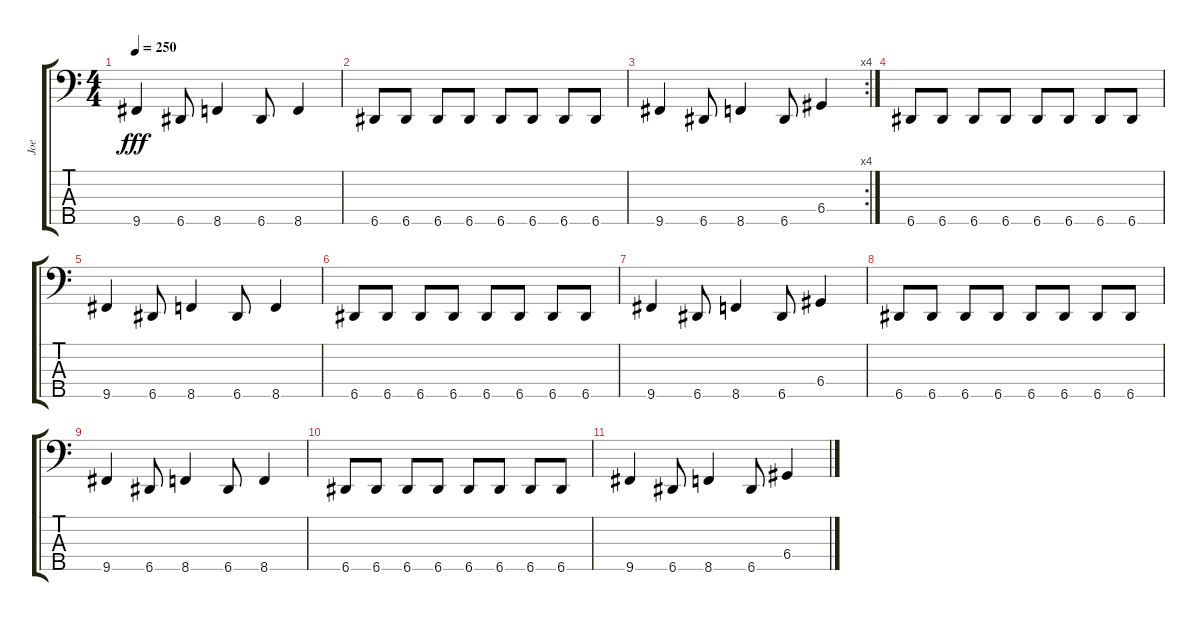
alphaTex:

\track ("Joe" "Joe") {instrument electricbasspick}
\staff {score tabs}
\tuning (F2 C2 G1 D1 A0) {hide}
\ts (4 4)
\tempo 250
\clef f4
\ks c
9.5.4{dy fff} 6.5.8 8.5.4 6.5.8 8.5.4 |
6.5.8 6.5.8 6.5.8 6.5.8 6.5.8 6.5.8 6.5.8 6.5.8 |
\rc 4
9.5.4 6.5.8 8.5.4 6.5.8 6.4.4 |
6.5.8{volume 2} 6.5.8 6.5.8 6.5.8 6.5.8 6.5.8 6.5.8 6.5.8 |
9.5.4 6.5.8 8.5.4 6.5.8 8.5.4 |
6.5.8 6.5.8 6.5.8 6.5.8 6.5.8 6.5.8 6.5.8 6.5.8 |
9.5.4 6.5.8 8.5.4 6.5.8 6.4.4 |
6.5.8 6.5.8 6.5.8 6.5.8 6.5.8 6.5.8 6.5.8 6.5.8 |
9.5.4 6.5.8 8.5.4 6.5.8 8.5.4 |
6.5.8 6.5.8 6.5.8 6.5.8 6.5.8 6.5.8 6.5.8 6.5.8 |
9.5.4 6.5.8 8.5.4 6.5.8 6.4.4
